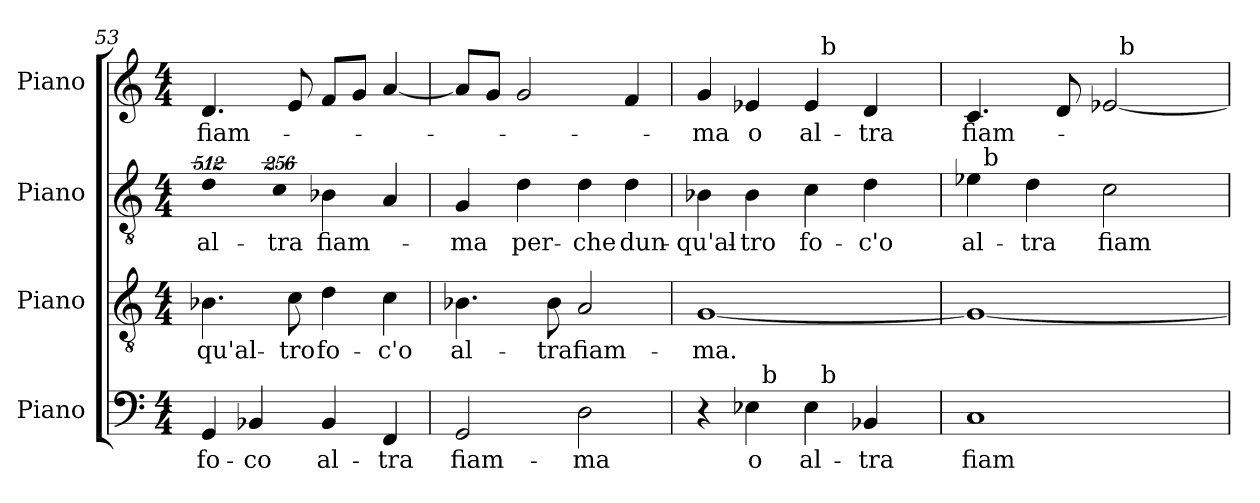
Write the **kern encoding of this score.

**kern	**text	**kern	**text	**kern	**text	**kern	**text
*part4	*part4	*part3	*part3	*part2	*part2	*part1	*part1
*staff4	*staff4	*staff3	*staff3	*staff2	*staff2	*staff1	*staff1
*I"Piano	*	*I"Piano	*	*I"Piano	*	*I"Piano	*
*I'Pno.	*	*I'Pno.	*	*I'Pno.	*	*I'Pno.	*
!!LO:LB:g=z
*clefF4	*	*clefGv2	*	*clefGv2	*	*clefG2	*
*	*	*ITrd7c12	*	*ITrd7c12	*	*	*
*k[]	*	*k[]	*	*k[]	*	*k[]	*
*C:	*	*C:	*	*C:	*	*C:	*
*M4/4	*	*M4/4	*	*M4/4	*	*M4/4	*
=53	=53	=53	=53	=53	=53	=53	=53
!	!LO:LY:b:color=#000000	!	!	!	!	!	!
!	!	!	!LO:LY:b:color=#000000	!LO:N:vis=2	!	!	!
!	!	!	!	!	!LO:LY:b:color=#000000	!	!
!	!	!	!	!	!	!	!LO:LY:b:color=#000000
4GGi/	fo-	4.BB-i\	-qu'al-	1024%341Di\	al-	4.di/	fiam-
!	!LO:LY:b:color=#000000	!	!	!	!	!	!
4BB-i/	-co	.	.	.	.	.	.
!	!	!	!	!LO:N:vis=4	!	!	!
!	!	!	!	!	!LO:LY:b:color=#000000	!	!
.	.	.	.	1024%171Ci\	-tra	.	.
!	!	!	!LO:LY:b:color=#000000	!	!	!	!
.	.	8Ci\	-tro	.	.	8ei/	.
!	!LO:LY:b:color=#000000	!	!	!	!	!	!
!	!	!	!LO:LY:b:color=#000000	!	!	!	!
!	!	!	!	!	!LO:LY:b:color=#000000	!	!
4BB-i/	al-	4Di\	fo-	4BB-i\	fiam-	8fi/L	.
.	.	.	.	.	.	8gi/J	.
!	!LO:LY:b:color=#000000	!	!	!	!	!	!
!	!	!	!LO:LY:b:color=#000000	!	!	!	!
4FFi/	-tra	4Ci\	-c'o	4AAi/	.	[4ai/	.
=54	=54	=54	=54	=54	=54	=54	=54
!	!LO:LY:b:color=#000000	!	!	!	!	!	!
!	!	!	!LO:LY:b:color=#000000	!	!	!	!
!	!	!	!	!	!LO:LY:b:color=#000000	!	!
2GGi/	fiam-	4.BB-i\	al-	4GGi/	-ma	8ai/L]	.
.	.	.	.	.	.	8gi/J	.
!	!	!	!	!	!LO:LY:b:color=#000000	!	!
.	.	.	.	4Di\	per-	2gi/	.
!	!	!	!LO:LY:b:color=#000000	!	!	!	!
.	.	8BB-i\	-tra	.	.	.	.
!	!LO:LY:b:color=#000000	!	!	!	!	!	!
!	!	!	!LO:LY:b:color=#000000	!	!	!	!
!	!	!	!	!	!LO:LY:b:color=#000000	!	!
2Di\	-ma	2AAi/	fiam-	4Di\	-che	.	.
!	!	!	!	!	!LO:LY:b:color=#000000	!	!
.	.	.	.	4Di\	dun-	4fi/	.
=55	=55	=55	=55	=55	=55	=55	=55
!	!	!	!LO:LY:b:color=#000000	!	!	!	!
!	!	!	!	!	!LO:LY:b:color=#000000	!	!
!	!	!	!	!	!	!	!LO:LY:b:color=#000000
*^	*	*	*	*	*	*^	*
*	*^	*	*	*	*	*	*	*	*
4r	4ryy	2ryy	.	[1GGi	-ma.	4BB-i\	-qu'al-	4gi/	2ryy	-ma
!	!	!	!LO:LY:b:color=#000000	!	!	!	!	!	!	!
!	!	!	!	!	!	!	!LO:LY:b:color=#000000	!	!	!
!	!	!	!	!	!	!	!	!	!	!LO:LY:b:color=#000000
4E-i\	32ryy	.	o	.	.	4BB-i\	-tro	4e-Xi/	.	o
.	256ryy	.	.	.	.	.	.	.	.	.
!	!LO:TX:a:t=b	!	!	!	!	!	!	!	!	!
.	2ryy	.	.	.	.	.	.	.	.	.
!	!	!	!LO:LY:b:color=#000000	!	!	!	!	!	!	!
!	!	!	!	!	!	!	!LO:LY:b:color=#000000	!	!	!
!	!	!	!	!	!	!	!	!	!	!LO:LY:b:color=#000000
4E-i\	.	32ryy	al-	.	.	4Ci\	fo-	4e-i/	32ryy	al-
.	.	256ryy	.	.	.	.	.	.	256ryy	.
!	!	!	!	!	!	!	!	!	!LO:TX:a:t=b	!
!	!	!LO:TX:a:t=b	!	!	!	!	!	!	!	!
.	.	4ryy	.	.	.	.	.	.	4ryy	.
!	!	!	!LO:LY:b:color=#000000	!	!	!	!	!	!	!
!	!	!	!	!	!	!	!LO:LY:b:color=#000000	!	!	!
!	!	!	!	!	!	!	!	!	!	!LO:LY:b:color=#000000
4BB-i/	.	.	-tra	.	.	4Di\	-c'o	4di/	.	-tra
.	8ryy	8ryy	.	.	.	.	.	.	8ryy	.
.	16ryy	16ryy	.	.	.	.	.	.	16ryy	.
.	64..ryy	64..ryy	.	.	.	.	.	.	64..ryy	.
*v	*v	*v	*	*	*	*	*	*	*	*
=56	=56	=56	=56	=56	=56	=56	=56	=56
*^	*	*	*	*	*	*	*	*
*	*^	*	*	*	*	*	*	*	*
!	!	!	!LO:LY:b:color=#000000	!	!	!	!	!	!	!
*v	*v	*v	*	*	*	*	*	*	*	*
*^	*	*	*	*	*	*	*	*
*	*^	*	*	*	*	*	*	*	*
!	!	!	!	!	!	!	!LO:LY:b:color=#000000	!	!	!
*v	*v	*v	*	*	*	*	*	*	*	*
*^	*	*	*	*	*	*	*	*
*	*^	*	*	*	*	*	*	*	*
!	!	!	!	!	!	!	!	!	!	!LO:LY:b:color=#000000
*v	*v	*v	*	*	*	*^	*	*	*	*
1Ci	fiam-	1GGi_	.	4E-i\	32ryy	al-	4.ci/	2ryy	fiam-
.	.	.	.	.	256ryy	.	.	.	.
!	!	!	!	!	!LO:TX:a:t=b	!	!	!	!
.	.	.	.	.	2ryy	.	.	.	.
!	!	!	!	!	!	!LO:LY:b:color=#000000	!	!	!
.	.	.	.	4Di\	.	-tra	.	.	.
.	.	.	.	.	.	.	8di/	.	.
!	!	!	!	!	!	!LO:LY:b:color=#000000	!	!	!
.	.	.	.	2Ci\	.	fiam-	[2e-i/	32ryy	.
.	.	.	.	.	.	.	.	256ryy	.
!	!	!	!	!	!	!	!	!LO:TX:a:t=b	!
.	.	.	.	.	4ryy	.	.	4ryy	.
.	.	.	.	.	8ryy	.	.	8ryy	.
.	.	.	.	.	16ryy	.	.	16ryy	.
.	.	.	.	.	64..ryy	.	.	64..ryy	.
*	*	*	*	*v	*v	*	*	*	*
*	*	*	*	*	*	*v	*v	*
=	=	=	=	=	=	=	=
*-	*-	*-	*-	*-	*-	*-	*-
